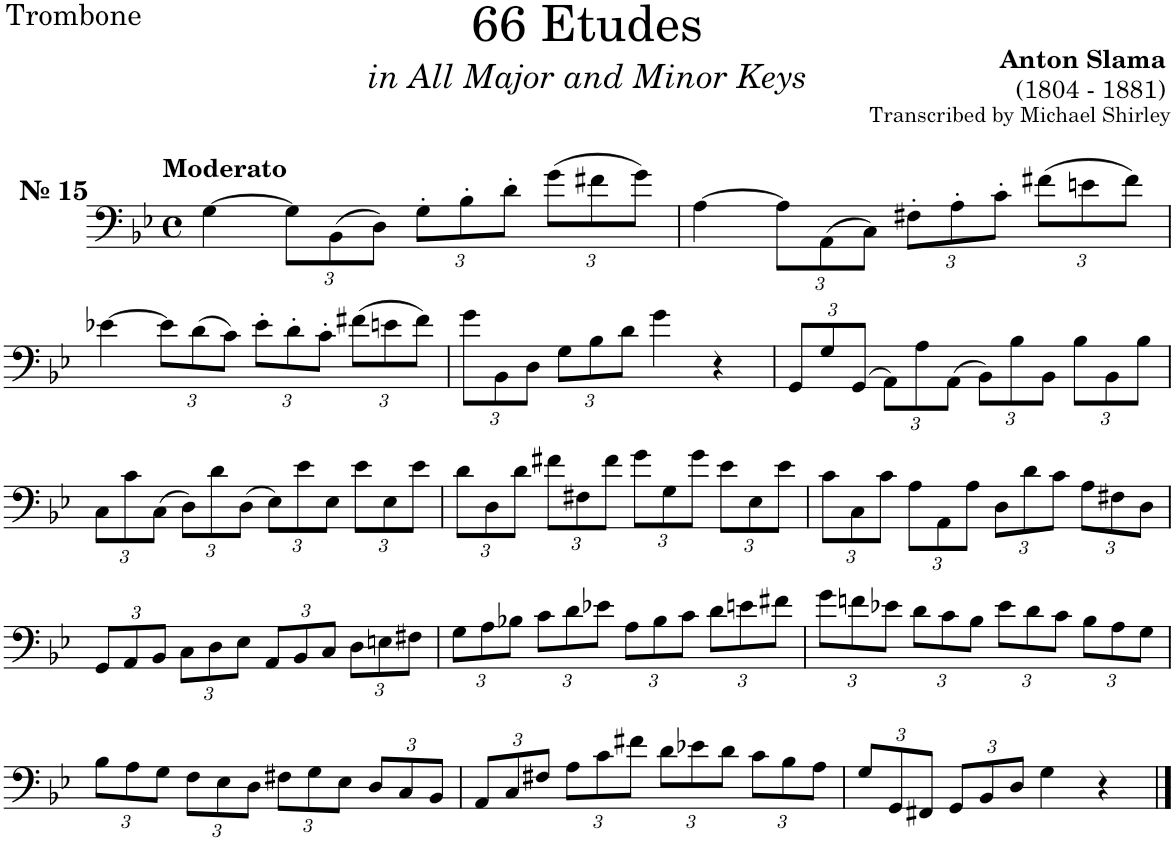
**kern
*part1
*staff1
*I"Trombone
*I'Tbn.
*clefF4
*k[b-e-]
*M4/4
*met(c)
=1
!LO:TX:a:B:t=№ 15
!LO:TX:a:B:t=Moderato
[>4G\
*Xbrackettup
12G\L]
(>12BB-\
12D\J)
12G'\L
12B-'\
12d'\J
(>12g\L
12f#X\
12g\J)
=2
[>4A\
12A\L]
(>12AA\
12C\J)
12F#X'\L
12A'\
12c'\J
(>12f#X\L
12en\
12f#\J)
!!LO:LB:g=z
=3
[>4e-X\
12e-\L]
(>12d\
12c\J)
12e-'\L
12d'\
12c'\J
(>12f#X\L
12en\
12f#\J)
=4
12g\L
12BB-\
12D\J
12G\L
12B-\
12d\J
4g\
4r
=5
12GG/L
12G/
(>12GG/J
12AA\L)
12A\
(>12AA\J
12BB-\L)
12B-\
12BB-\J
12B-\L
12BB-\
12B-\J
!!LO:LB:g=z
=6
12C\L
12c\
(>12C\J
12D\L)
12d\
(12D\J
12E-\L)
12e-\
12E-\J
12e-\L
12E-\
12e-\J
=7
12d\L
12D\
12d\J
12f#X\L
12F#X\
12f#\J
12g\L
12G\
12g\J
12e-\L
12E-\
12e-\J
=8
12c\L
12C\
12c\J
12A\L
12AA\
12A\J
12D\L
12d\
12c\J
12A\L
12F#X\
12D\J
!!LO:LB:g=z
=9
12GG/L
12AA/
12BB-/J
12C\L
12D\
12E-\J
12AA/L
12BB-/
12C/J
12D\L
12En\
12F#X\J
=10
12G\L
12A\
12B-X\J
12c\L
12d\
12e-X\J
12A\L
12B-\
12c\J
12d\L
12en\
12f#X\J
=11
12g\L
12fn\
12e-X\J
12d\L
12c\
12B-\J
12e-\L
12d\
12c\J
12B-\L
12A\
12G\J
!!LO:LB:g=z
=12
12B-\L
12A\
12G\J
12F\L
12E-\
12D\J
12F#X\L
12G\
12E-\J
12D/L
12C/
12BB-/J
=13
12AA/L
12C/
12F#X/J
12A\L
12c\
12f#X\J
12d\L
12e-X\
12d\J
12c\L
12B-\
12A\J
=14
12G/L
12GG/
12FF#X/J
12GG/L
12BB-/
12D/J
4G\
4r
==
*-
